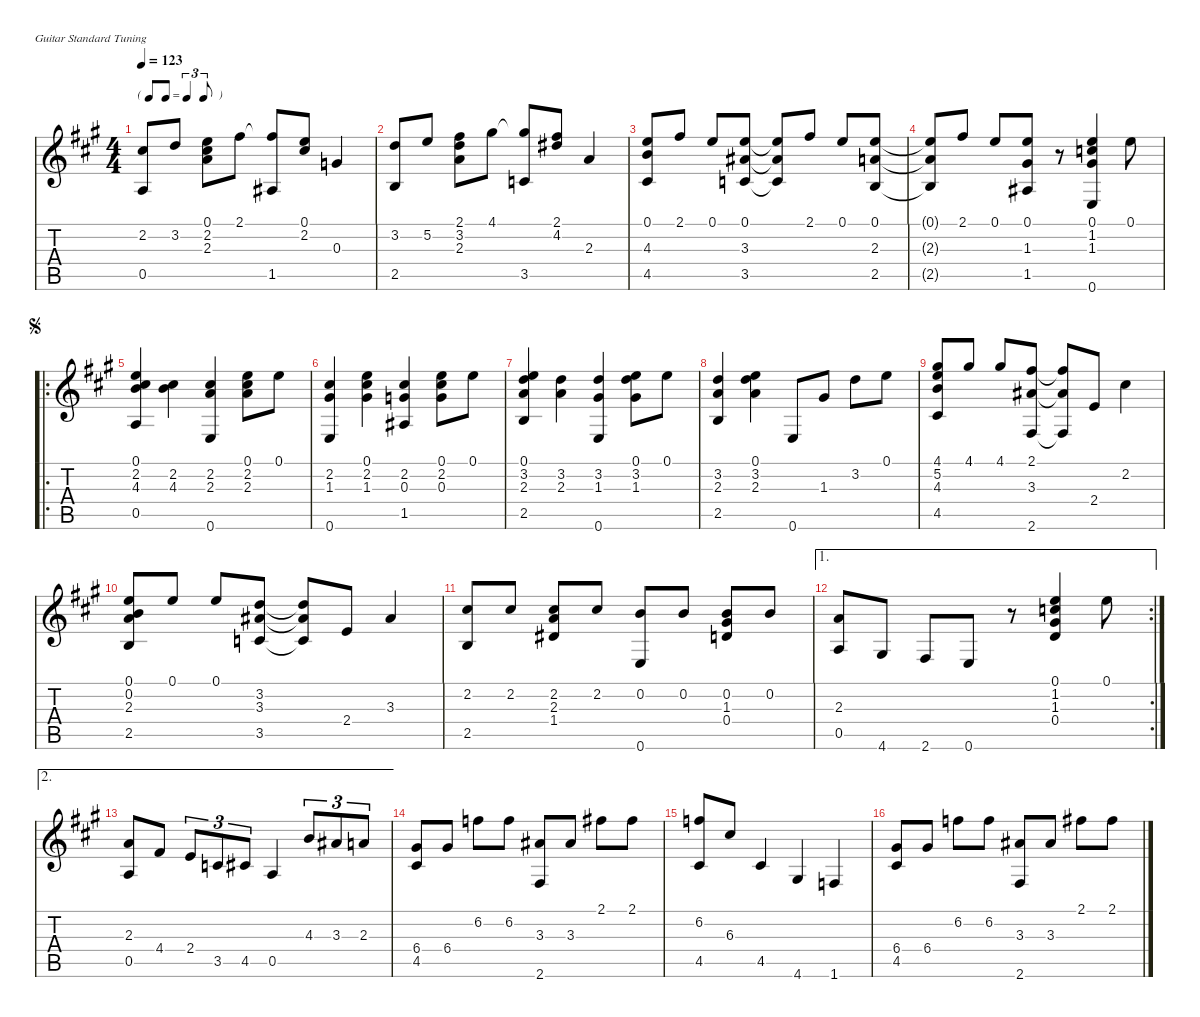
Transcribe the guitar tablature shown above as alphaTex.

\defaultSystemsLayout 4
\hideDynamics
\bracketExtendMode nobrackets
\singleTrackTrackNamePolicy hidden
\multiTrackTrackNamePolicy hidden
\firstSystemTrackNameOrientation horizontal
\otherSystemsTrackNameOrientation horizontal
\extendBarLines
\chordDiagramsInScore
\track ("Guitarra" "n.guit.") {instrument acousticguitarnylon}
\staff {score tabs}
\tuning (E4 B3 G3 D3 A2 E2)
\ts (4 4)
\beaming (8 2 2 2 2)
\tf triplet8th
\tempo 123
\clef g2
\ks a
(2.2{acc #} 0.5{acc forcenatural}).8{dy mf instrument acousticguitarnylon beam Up} 3.2{acc forcenatural}.8{beam Up} (0.1{acc forcenatural} 2.2{acc #} 2.3{acc forcenatural}).8{beam Down} 2.1{acc #}.8{beam Down} (2.1{t acc #} 1.5{acc #}).8{beam Up} (2.2{acc #} 0.1{acc forcenatural}).8{beam Up} 0.3{acc forcenatural}.4{beam Up} |
(3.2{acc forcenatural} 2.5{acc forcenatural}).8{beam Up} 5.2{acc forcenatural}.8{beam Up} (2.1{acc #} 3.2{acc forcenatural} 2.3{acc forcenatural}).8{beam Down} 4.1{acc #}.8{beam Down} (4.1{t acc #} 3.5{acc forcenatural}).8{beam Up} (2.1{acc #} 4.2{acc #}).8{beam Up} 2.3{acc forcenatural}.4{beam Up} |
(0.1{acc forcenatural} 4.3{acc forcenatural} 4.5{acc #}).8{beam Up} 2.1{acc #}.8{beam Up} 0.1{acc forcenatural}.8{beam Up} (0.1{acc forcenatural} 3.3{acc #} 3.5{acc forcenatural}).8{beam Up} (3.5{t acc forcenatural} 3.3{t acc #} 0.1{t acc forcenatural}).8{beam Up} 2.1{acc #}.8{beam Up} 0.1{acc forcenatural}.8{beam Up} (0.1{acc forcenatural} 2.3{acc forcenatural} 2.5{acc forcenatural}).8{beam Up} |
(2.5{t acc forcenatural} 2.3{t acc forcenatural} 0.1{t acc forcenatural}).8{beam Up} 2.1{acc #}.8{beam Up} 0.1{acc forcenatural}.8{beam Up} (0.1{acc forcenatural} 1.3{acc #} 1.5{acc #}).8{beam Up} r.8{beam Up} (0.1{acc forcenatural} 1.2{acc forcenatural} 1.3{acc #} 0.6{acc forcenatural}).4{beam Up} 0.1{acc forcenatural}.8{beam Down} |
\ro
\jump segno
(0.1{acc forcenatural} 2.2{acc #} 4.3{acc forcenatural} 0.5{acc forcenatural}).4{beam Up} (2.2{acc #} 4.3{acc forcenatural}).4{beam Down} (2.2{acc #} 2.3{acc forcenatural} 0.6{acc forcenatural}).4{beam Up} (0.1{acc forcenatural} 2.2{acc #} 2.3{acc forcenatural}).8{beam Down} 0.1{acc forcenatural}.8{beam Down} |
(2.2{acc #} 1.3{acc #} 0.6{acc forcenatural}).4{beam Up} (0.1{acc forcenatural} 2.2{acc #} 1.3{acc #}).4{beam Down} (2.2{acc #} 0.3{acc forcenatural} 1.5{acc #}).4{beam Up} (0.1{acc forcenatural} 2.2{acc #} 0.3{acc forcenatural}).8{beam Down} 0.1{acc forcenatural}.8{beam Down} |
(0.1{acc forcenatural} 3.2{acc forcenatural} 2.3{acc forcenatural} 2.5{acc forcenatural}).4{beam Up} (3.2{acc forcenatural} 2.3{acc forcenatural}).4{beam Down} (3.2{acc forcenatural} 1.3{acc #} 0.6{acc forcenatural}).4{beam Up} (0.1{acc forcenatural} 3.2{acc forcenatural} 1.3{acc #}).8{beam Down} 0.1{acc forcenatural}.8{beam Down} |
(3.2{acc forcenatural} 2.3{acc forcenatural} 2.5{acc forcenatural}).4{beam Up} (0.1{acc forcenatural} 3.2{acc forcenatural} 2.3{acc forcenatural}).4{beam Down} 0.6{acc forcenatural}.8{beam Up} 1.3{acc #}.8{beam Up} 3.2{acc forcenatural}.8{beam Down} 0.1{acc forcenatural}.8{beam Down} |
(4.1{acc #} 5.2{acc forcenatural} 4.3{acc forcenatural} 4.5{acc #}).8{beam Up} 4.1{acc #}.8{beam Up} 4.1{acc #}.8{beam Up} (2.1{acc #} 2.6{acc #} 3.3{acc #}).8{beam Up} (3.3{t acc #} 2.1{t acc #} 2.6{t acc #}).8{beam Up} 2.4{acc forcenatural}.8{beam Up} 2.2{acc #}.4{beam Down} |
(0.1{acc forcenatural} 0.2{acc forcenatural} 2.3{acc forcenatural} 2.5{acc forcenatural}).8{beam Up} 0.1{acc forcenatural}.8{beam Up} 0.1{acc forcenatural}.8{beam Up} (3.2{acc forcenatural} 3.3{acc #} 3.5{acc forcenatural}).8{beam Up} (3.5{t acc forcenatural} 3.3{t acc #} 3.2{t acc forcenatural}).8{beam Up} 2.4{acc forcenatural}.8{beam Up} 3.3{acc #}.4{beam Up} |
(2.2{acc #} 2.5{acc forcenatural}).8{beam Up} 2.2{acc #}.8{beam Up} (2.2{acc #} 2.3{acc forcenatural} 1.4{acc #}).8{beam Up} 2.2{acc #}.8{beam Up} (0.2{acc forcenatural} 0.6{acc forcenatural}).8{beam Up} 0.2{acc forcenatural}.8{beam Up} (0.2{acc forcenatural} 1.3{acc #} 0.4{acc forcenatural}).8{beam Up} 0.2{acc forcenatural}.8{beam Up} |
\ae 1
\rc 2
(2.3{acc forcenatural} 0.5{acc forcenatural}).8{beam Up} 4.6{acc #}.8{beam Up} 2.6{acc #}.8{beam Up} 0.6{acc forcenatural}.8{beam Up} r.8{beam Up} (0.1{acc forcenatural} 1.2{acc forcenatural} 1.3{acc #} 0.4{acc forcenatural}).4{beam Up} 0.1{acc forcenatural}.8{beam Down} |
\ae 2
(2.3{acc forcenatural} 0.5{acc forcenatural}).8{beam Up} 4.4{acc #}.8{beam Up} 2.4{acc forcenatural}.8{tu (3 2) beam Up} 3.5{acc forcenatural}.8{tu (3 2) beam Up} 4.5{acc #}.8{tu (3 2) beam Up} 0.5{acc forcenatural}.4{beam Up} 4.3{acc forcenatural}.8{tu (3 2) beam Up} 3.3{acc #}.8{tu (3 2) beam Up} 2.3{acc forcenatural}.8{tu (3 2) beam Up} |
(6.4{acc #} 4.5{acc #}).8{beam Up} 6.4{acc #}.8{beam Up} 6.2{acc forcenatural}.8{beam Down} 6.2{acc forcenatural}.8{beam Down} (3.3{acc #} 2.6{acc #}).8{beam Up} 3.3{acc #}.8{beam Up} 2.1{acc #}.8{beam Down} 2.1{acc #}.8{beam Down} |
(6.2{acc forcenatural} 4.5{acc #}).8{beam Up} 6.3{acc #}.8{beam Up} 4.5{acc #}.4{beam Up} 4.6{acc #}.4{beam Up} 1.6{acc forcenatural}.4{beam Up} |
(6.4{acc #} 4.5{acc #}).8{beam Up} 6.4{acc #}.8{beam Up} 6.2{acc forcenatural}.8{beam Down} 6.2{acc forcenatural}.8{beam Down} (3.3{acc #} 2.6{acc #}).8{beam Up} 3.3{acc #}.8{beam Up} 2.1{acc #}.8{beam Down} 2.1{acc #}.8{beam Down}
